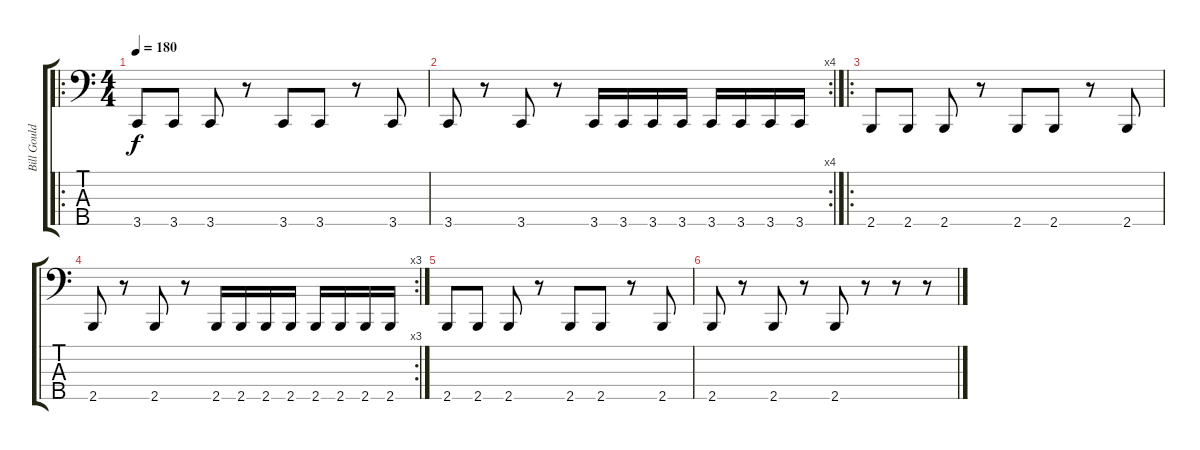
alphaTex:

\track ("Bill Gould" "Bill Gould") {instrument slapbass2}
\staff {score tabs}
\tuning (F2 C2 G1 D1 A0) {hide}
\ro
\ts (4 4)
\tempo 180
\clef f4
\ks c
3.5.8{dy f} 3.5.8 3.5.8 r.8 3.5.8 3.5.8 r.8 3.5.8 |
\rc 4
3.5.8 r.8 3.5.8 r.8 3.5.16 3.5.16 3.5.16 3.5.16 3.5.16 3.5.16 3.5.16 3.5.16 |
\ro
2.5.8 2.5.8 2.5.8 r.8 2.5.8 2.5.8 r.8 2.5.8 |
\rc 3
2.5.8 r.8 2.5.8 r.8 2.5.16 2.5.16 2.5.16 2.5.16 2.5.16 2.5.16 2.5.16 2.5.16 |
2.5.8 2.5.8 2.5.8 r.8 2.5.8 2.5.8 r.8 2.5.8 |
2.5.8 r.8 2.5.8 r.8 2.5.8 r.8 r.8 r.8
